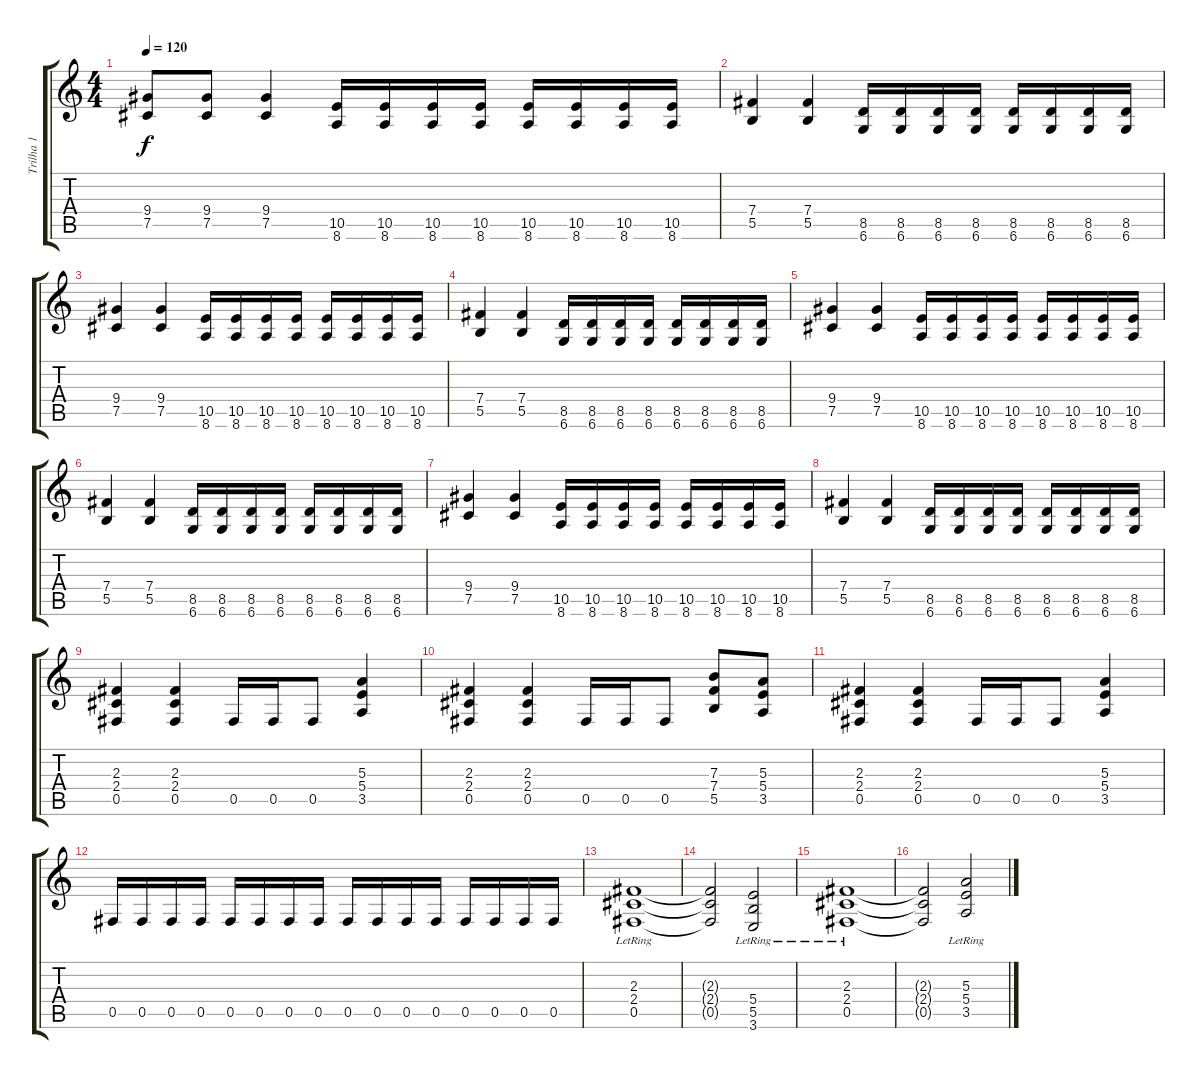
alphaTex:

\track ("Trilha 1" "Trilha 1") {instrument distortionguitar}
\staff {score tabs}
\tuning (Db4 Ab3 E3 B2 Gb2 Db2) {hide}
\ts (4 4)
\tempo 120
\clef g2
\ks c
(9.4 7.5).8{dy f instrument distortionguitar} (9.4 7.5).8 (9.4 7.5).4 (10.5 8.6).16 (10.5 8.6).16 (10.5 8.6).16 (10.5 8.6).16 (10.5 8.6).16 (10.5 8.6).16 (10.5 8.6).16 (10.5 8.6).16 |
(7.4 5.5).4 (7.4 5.5).4 (8.5 6.6).16 (8.5 6.6).16 (8.5 6.6).16 (8.5 6.6).16 (8.5 6.6).16 (8.5 6.6).16 (8.5 6.6).16 (8.5 6.6).16 |
(9.4 7.5).4 (9.4 7.5).4 (10.5 8.6).16 (10.5 8.6).16 (10.5 8.6).16 (10.5 8.6).16 (10.5 8.6).16 (10.5 8.6).16 (10.5 8.6).16 (10.5 8.6).16 |
(7.4 5.5).4 (7.4 5.5).4 (8.5 6.6).16 (8.5 6.6).16 (8.5 6.6).16 (8.5 6.6).16 (8.5 6.6).16 (8.5 6.6).16 (8.5 6.6).16 (8.5 6.6).16 |
(9.4 7.5).4 (9.4 7.5).4 (10.5 8.6).16 (10.5 8.6).16 (10.5 8.6).16 (10.5 8.6).16 (10.5 8.6).16 (10.5 8.6).16 (10.5 8.6).16 (10.5 8.6).16 |
(7.4 5.5).4 (7.4 5.5).4 (8.5 6.6).16 (8.5 6.6).16 (8.5 6.6).16 (8.5 6.6).16 (8.5 6.6).16 (8.5 6.6).16 (8.5 6.6).16 (8.5 6.6).16 |
(9.4 7.5).4 (9.4 7.5).4 (10.5 8.6).16 (10.5 8.6).16 (10.5 8.6).16 (10.5 8.6).16 (10.5 8.6).16 (10.5 8.6).16 (10.5 8.6).16 (10.5 8.6).16 |
(7.4 5.5).4 (7.4 5.5).4 (8.5 6.6).16 (8.5 6.6).16 (8.5 6.6).16 (8.5 6.6).16 (8.5 6.6).16 (8.5 6.6).16 (8.5 6.6).16 (8.5 6.6).16 |
(2.3 2.4 0.5).4 (2.3 2.4 0.5).4 0.5.16 0.5.16 0.5.8 (5.3 5.4 3.5).4 |
(2.3 2.4 0.5).4 (2.3 2.4 0.5).4 0.5.16 0.5.16 0.5.8 (7.3 7.4 5.5).8 (5.3 5.4 3.5).8 |
(2.3 2.4 0.5).4 (2.3 2.4 0.5).4 0.5.16 0.5.16 0.5.8 (5.3 5.4 3.5).4 |
0.5.16 0.5.16 0.5.16 0.5.16 0.5.16 0.5.16 0.5.16 0.5.16 0.5.16 0.5.16 0.5.16 0.5.16 0.5.16 0.5.16 0.5.16 0.5.16 |
(2.3 2.4{lr} 0.5).1 |
(2.3{t} 2.4{t} 0.5{t}).2 (5.4 5.5{lr} 3.6).2 |
(2.3 2.4 0.5{lr}).1 |
(2.3{t} 2.4{t} 0.5{t}).2 (5.3 5.4 3.5{lr}).2
